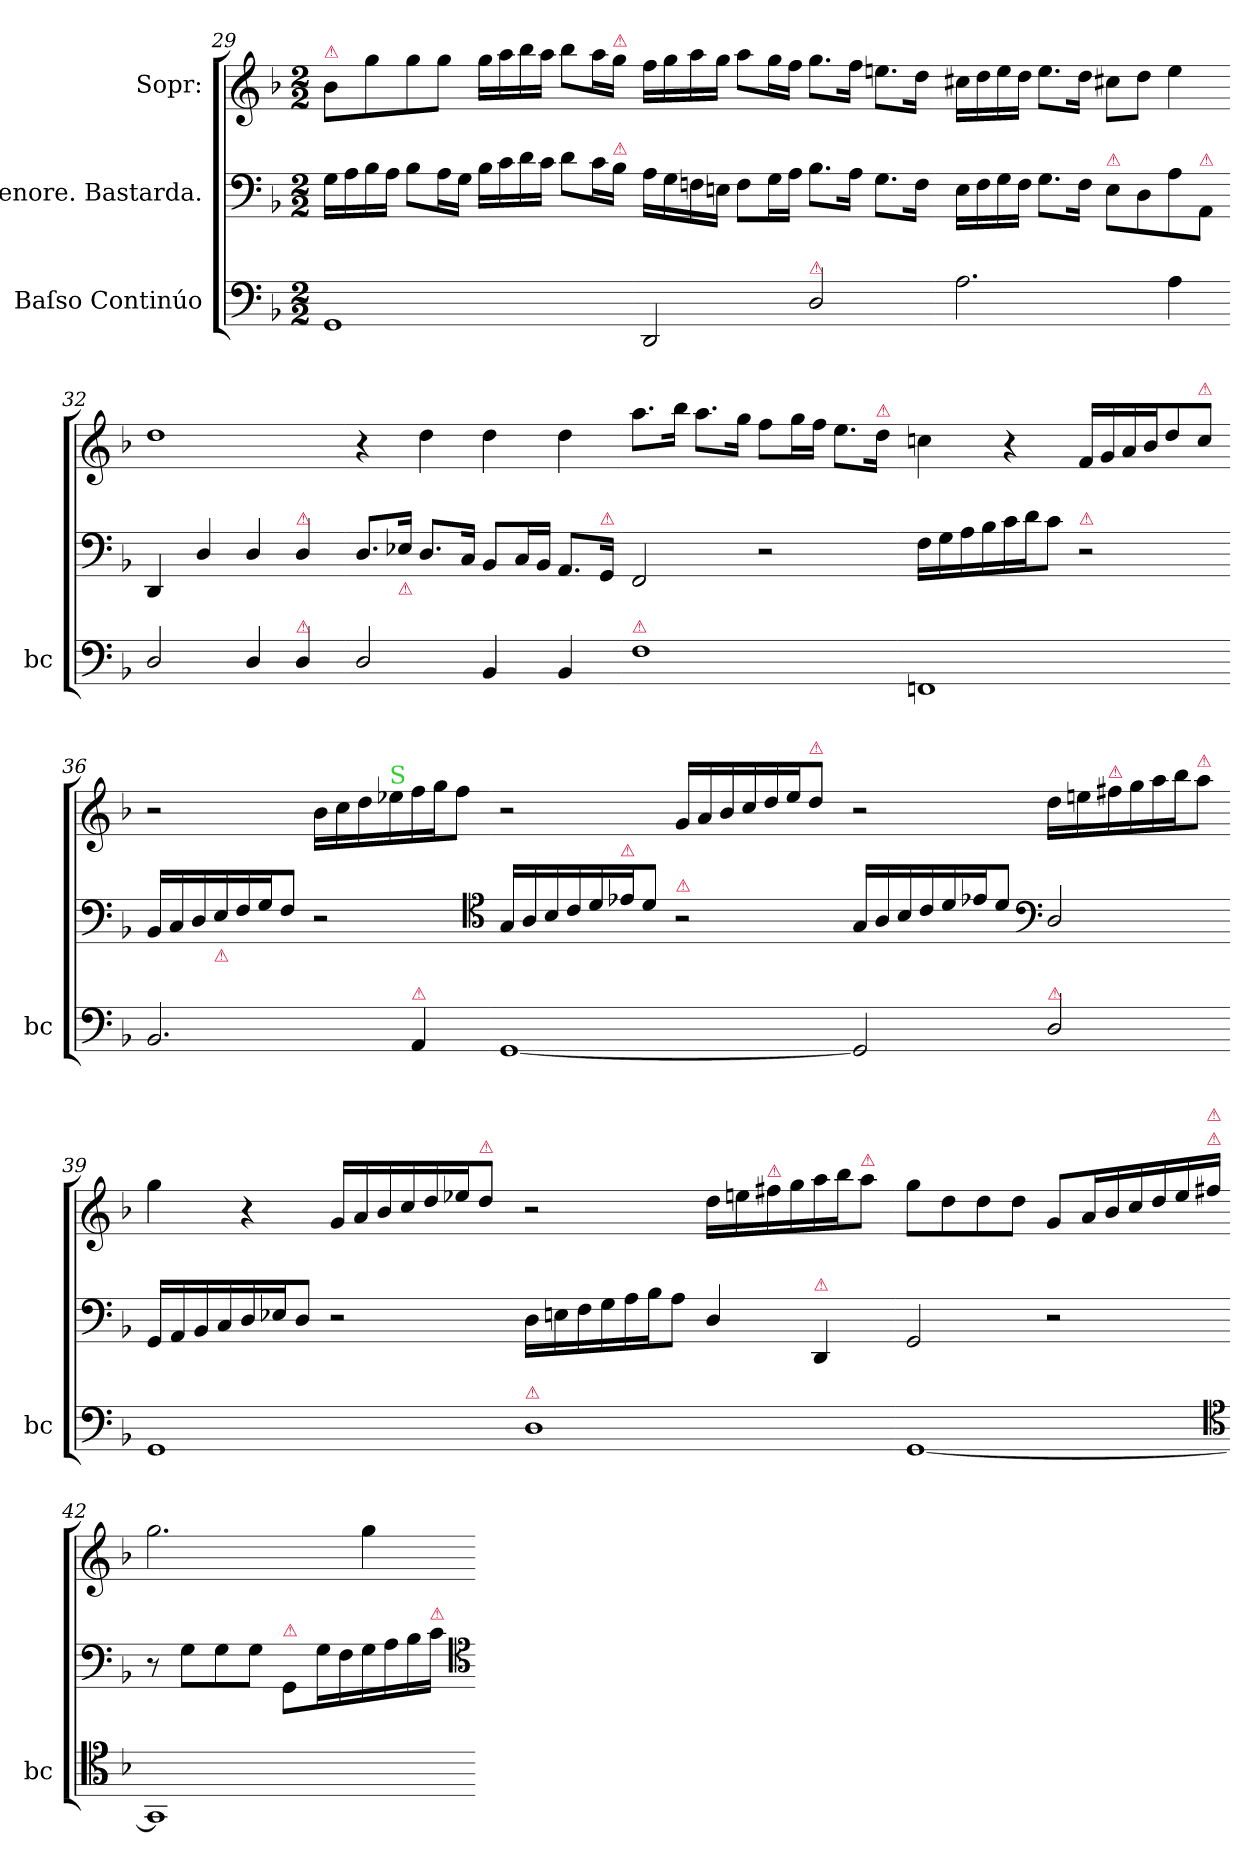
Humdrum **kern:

**kern	**kern	**kern
*part3	*part2	*part1
*staff3	*staff2	*staff1
*I"Baſso Continúo	*I"Tenore. Bastarda.	*I"Sopr:
*I'bc	*	*
*clefF4	*clefF4	*clefG2
*k[b-]	*k[b-]	*k[b-]
*d:	*d:	*d:
*M2/2	*M2/2	*M2/2
=29	=29	=29
!	!	!LO:TX:a:color=crimson:t=⚠
1GG	16G\LL	8b-/L
.	16A\	.
.	16B-\	8gg\
.	16A\JJ	.
.	8B-\L	8gg\
.	16A\L	8gg\J
.	16G\JJ	.
.	16B-\LL	16gg\LL
.	16c\	16aa\
.	16d\	16bb-\
.	16c\JJ	16aa\JJ
.	8d\L	8bb-\L
.	16c\L	16aa\L
!	!	!LO:TX:a:color=crimson:t=⚠
!	!LO:TX:a:color=crimson:t=⚠	!
.	16B-\JJ	16gg\JJ
=30-	=30-	=30-
2DD/	16A\LL	16ff\LL
.	16G\	16gg\
.	16Fn\	16aa\
.	16En\JJ	16gg\JJ
.	8F\L	8aa\L
.	16G\L	16gg\L
.	16A\JJ	16ff\JJ
!LO:TX:a:color=crimson:t=⚠	!	!
2D/	8.B-\L	8.gg\L
.	16A\Jk	16ff\Jk
.	8.G\L	8.een\L
.	16F\Jk	16dd\Jk
=31-	=31-	=31-
2.A\	16E\LL	16cc#X\LL
.	16F\	16dd\
.	16G\	16ee\
.	16F\JJ	16dd\JJ
.	8.G\L	8.ee\L
.	16F\Jk	16dd\Jk
!	!LO:TX:a:color=crimson:t=⚠	!
.	8E\L	8cc#X\L
.	8D\	8dd\J
4A\	8A\	4ee\
!	!LO:TX:a:color=crimson:t=⚠	!
.	8AA/J	.
=32-	=32-	=32-
2D/	4DD/	1dd
.	4D/	.
4D/	4D/	.
!	!LO:TX:a:color=crimson:t=⚠	!
!LO:TX:a:color=crimson:t=⚠	!	!
4D/	4D/	.
=33-	=33-	=33-
2D/	8.D/L	4r
!	!LO:TX:b:color=crimson:t=⚠	!
.	16E-X/Jk	.
.	8.D/L	4dd\
.	16C/Jk	.
4BB-/	8BB-/L	4dd\
.	16C/L	.
.	16BB-/JJ	.
4BB-/	8.AA/L	4dd\
!	!LO:TX:a:color=crimson:t=⚠	!
.	16GG/Jk	.
=34-	=34-	=34-
!LO:TX:a:color=crimson:t=⚠	!	!
1F	2FF/	8.aa\L
.	.	16bb-\Jk
.	.	8.aa\L
.	.	16gg\Jk
.	2r	8ff\L
.	.	16gg\L
.	.	16ff\JJ
.	.	8.ee\L
!	!	!LO:TX:a:color=crimson:t=⚠
.	.	16dd\Jk
=35-	=35-	=35-
1FFn	16F\LL	4ccn\
.	16G\	.
.	16A\	.
.	16B-	.
.	16c	4r
.	16d\J	.
.	8c\J	.
!	!LO:TX:a:color=crimson:t=⚠	!
.	2r	16f/LL
.	.	16g/
.	.	16a/
.	.	16b-/J
.	.	8dd/
!	!	!LO:TX:a:color=crimson:t=⚠
.	.	8cc/J
=36-	=36-	=36-
2.BB-/	16BB-/LL	2r
.	16C/	.
.	16D/	.
!	!LO:TX:b:color=crimson:t=⚠	!
.	16E-	.
.	16F	.
.	16G\J	.
.	8F\J	.
.	2r	16b-\LL
.	.	16cc\
.	.	16dd\
!	!	!LO:TX:a:color=limegreen:t=S
.	.	16ee-X
!LO:TX:a:color=crimson:t=⚠	!	!
4AA/	.	16ff\
.	.	16gg\J
.	.	8ff\J
*	*clefC4	*
=37-	=37-	=37-
[1GG	16G/LL	2r
.	16A/	.
.	16B-/	.
.	16c	.
.	16d	.
!	!LO:TX:a:color=crimson:t=⚠	!
.	16e-X\J	.
.	8d\J	.
!	!LO:TX:a:color=crimson:t=⚠	!
.	2r	16g/LL
.	.	16a/
.	.	16b-/
.	.	16cc/
.	.	16dd/
.	.	16ee-J
!	!	!LO:TX:a:color=crimson:t=⚠
.	.	8ddJ
=38-	=38-	=38-
2GG]	16G/LL	2r
.	16A/	.
.	16B-/	.
.	16c	.
.	16d	.
.	16e-X\J	.
.	8d\J	.
*	*clefF4	*
!LO:TX:a:color=crimson:t=⚠	!	!
2D/	2D/	16dd\LL
.	.	16een\
!	!	!LO:TX:a:color=crimson:t=⚠
.	.	16ff#X\
.	.	16gg\
.	.	16aa\
.	.	16bb-J
!	!	!LO:TX:a:color=crimson:t=⚠
.	.	8aaJ
=39-	=39-	=39-
1GG	16GG/LL	4gg\
.	16AA/	.
.	16BB-/	.
.	16C/	.
.	16D/	4r
.	16E-X/J	.
.	8D/J	.
.	2r	16g/LL
.	.	16a/
.	.	16b-/
.	.	16cc/
.	.	16dd/
.	.	16ee-XJ
!	!	!LO:TX:a:color=crimson:t=⚠
.	.	8ddJ
=40-	=40-	=40-
!LO:TX:a:color=crimson:t=⚠	!	!
1D	16D\LL	2r
.	16En\	.
.	16F\	.
.	16G\	.
.	16A\	.
.	16B-\J	.
.	8A\J	.
.	4D/	16dd\LL
.	.	16een\
!	!	!LO:TX:a:color=crimson:t=⚠
.	.	16ff#X\
.	.	16gg\
!	!LO:TX:a:color=crimson:t=⚠	!
.	4DD/	16aa\
.	.	16bb-J
!	!	!LO:TX:a:color=crimson:t=⚠
.	.	8aaJ
=41-	=41-	=41-
[1GG	2GG/	8gg\L
.	.	8dd\
.	.	8dd\
.	.	8dd\J
.	2r	8g/L
.	.	16a/L
.	.	16b-/
.	.	16cc/
.	.	16dd/
.	.	16ee/
!	!	!LO:TX:a:color=crimson:t=⚠
!	!	!LO:TX:a:color=crimson:t=⚠
.	.	16ff#X/JJ
*clefC4	*	*
=42-	=42-	=42-
1GG]	8r	2.gg\
.	8G\L	.
.	8G\	.
.	8G\J	.
!	!LO:TX:a:color=crimson:t=⚠	!
.	8GG/L	.
.	16G\L	.
.	16F\	.
.	16G\	4gg\
.	16A\	.
.	16B-\	.
!	!LO:TX:a:color=crimson:t=⚠	!
.	16c\JJ	.
*	*clefC4	*
=-	=-	=-
*-	*-	*-
